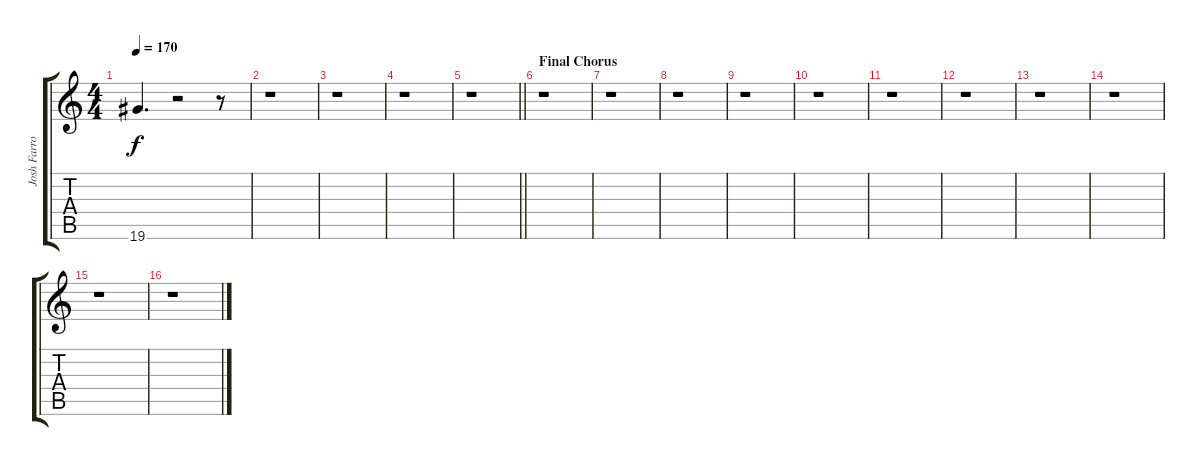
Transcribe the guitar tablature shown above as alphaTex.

\track ("Josh Farro (Overdub Guitar)" "Josh Farro") {instrument overdrivenguitar}
\staff {score tabs}
\tuning (Eb4 Bb3 Gb3 Db3 Ab2 Db2) {hide}
\ts (4 4)
\tempo 170
\clef g2
\ks c
19.6.4{d dy f} r.2 r.8 |
r.1 |
r.1 |
r.1 |
\barLineRight lightlight
r.1 |
\section ("" "Final Chorus")
r.1 |
r.1 |
r.1 |
r.1 |
r.1 |
r.1 |
r.1 |
r.1 |
r.1 |
r.1 |
r.1
